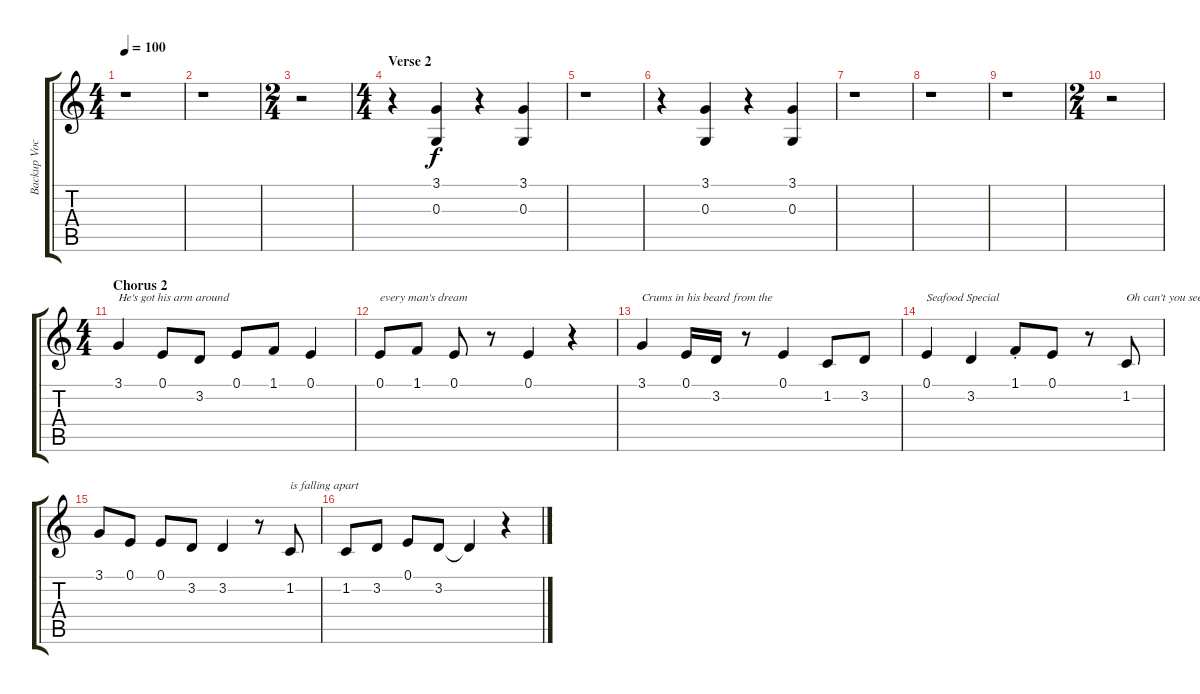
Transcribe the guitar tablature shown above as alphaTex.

\track ("Backup Vocals" "Backup Voc") {instrument sopranosax}
\staff {score tabs}
\tuning (E4 B3 G3 D3 A2 E2) {hide}
\ts (4 4)
\tempo 100
\clef g2
\ks c
r.1{dy f} |
r.1 |
\ts (2 4)
r.2 |
\ts (4 4)
\section ("" "Verse 2")
r.4 (3.1 0.3).4{instrument lead6voice} r.4 (3.1 0.3).4{instrument lead6voice} |
r.1 |
r.4{volume 15} (3.1 0.3).4{instrument lead6voice} r.4 (3.1 0.3).4{instrument lead6voice} |
r.1 |
r.1 |
r.1 |
\ts (2 4)
r.2 |
\ts (4 4)
\section ("" "Chorus 2")
3.1.4{txt "He's got his arm around"} 0.1.8 3.2.8 0.1.8 1.1.8 0.1.4 |
0.1.8{txt "every man's dream"} 1.1.8 0.1.8 r.8 0.1.4 r.4 |
3.1.4{txt "Crums in his beard from the"} 0.1.16 3.2.16 r.8 0.1.4 1.2.8 3.2.8 |
0.1.4{txt "Seafood Special"} 3.2.4 1.1{st}.8 0.1.8 r.8 1.2.8{txt "Oh can't you see my world"} |
3.1.8 0.1.8 0.1.8 3.2.8 3.2.4 r.8 1.2.8{txt "is falling apart"} |
1.2.8 3.2.8 0.1.8 3.2.8 3.2{t}.4 r.4
